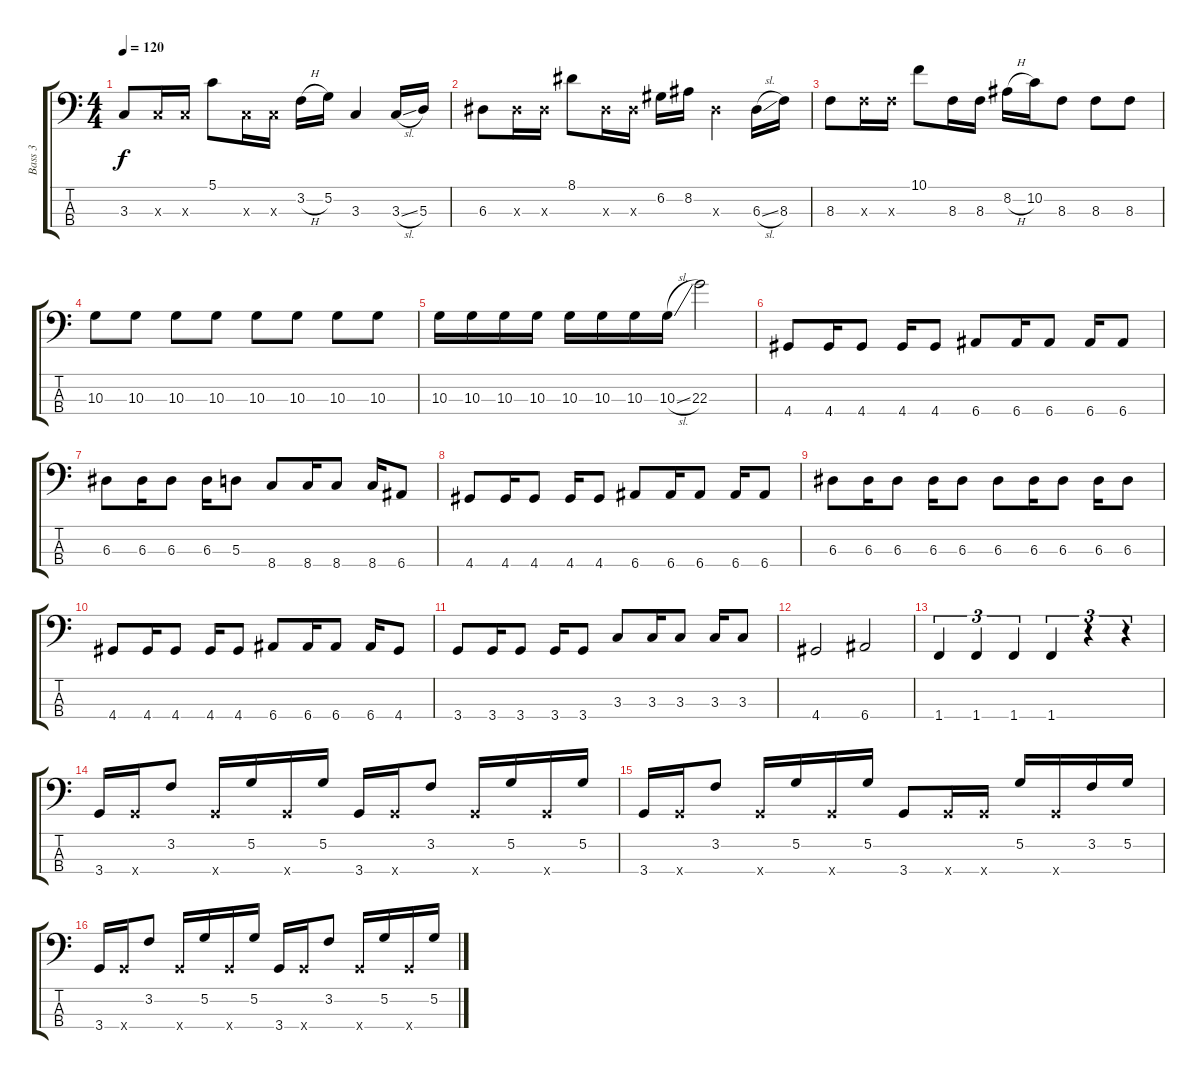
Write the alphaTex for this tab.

\track ("Bass 3" "Bass 3") {instrument slapbass1}
\staff {score tabs}
\tuning (G2 D2 A1 E1) {hide}
\ts (4 4)
\tempo 120
\clef f4
\ks c
3.3.8{dy f} 3.3{x}.16 3.3{x}.16 5.1.8 3.3{x}.16 3.3{x}.16 3.2{h}.16 5.2.16 3.3.4 3.3{sl}.16 5.3.16 |
6.3.8 6.3{x}.16 6.3{x}.16 8.1.8 6.3{x}.16 6.3{x}.16 6.2.16 8.2.16 6.3{x}.4 6.3{sl}.16 8.3.16 |
8.3.8 8.3{x}.16 8.3{x}.16 10.1.8 8.3.16 8.3.16 8.2{h}.16 10.2.16 8.3.8 8.3.8 8.3.8 |
10.3.8{instrument electricbassfinger} 10.3.8 10.3.8 10.3.8 10.3.8 10.3.8 10.3.8 10.3.8 |
10.3.16 10.3.16 10.3.16 10.3.16 10.3.16 10.3.16 10.3.16 10.3{sl}.16 22.3.2 |
4.4.8 4.4.16 4.4.8 4.4.16 4.4.8 6.4.8 6.4.16 6.4.8 6.4.16 6.4.8 |
6.3.8 6.3.16 6.3.8 6.3.16 5.3.8 8.4.8 8.4.16 8.4.8 8.4.16 6.4.8 |
4.4.8 4.4.16 4.4.8 4.4.16 4.4.8 6.4.8 6.4.16 6.4.8 6.4.16 6.4.8 |
6.3.8 6.3.16 6.3.8 6.3.16 6.3.8 6.3.8 6.3.16 6.3.8 6.3.16 6.3.8 |
4.4.8 4.4.16 4.4.8 4.4.16 4.4.8 6.4.8 6.4.16 6.4.8 6.4.16 4.4.8 |
3.4.8 3.4.16 3.4.8 3.4.16 3.4.8 3.3.8 3.3.16 3.3.8 3.3.16 3.3.8 |
4.4.2 6.4.2 |
1.4.4{tu (3 2) instrument slapbass1} 1.4.4{tu (3 2)} 1.4.4{tu (3 2)} 1.4.4{tu (3 2)} r.4{tu (3 2)} r.4{tu (3 2)} |
3.4.16 3.4{x}.16 3.2.8 3.4{x}.16 5.2.16 3.4{x}.16 5.2.16 3.4.16 3.4{x}.16 3.2.8 3.4{x}.16 5.2.16 3.4{x}.16 5.2.16 |
3.4.16 3.4{x}.16 3.2.8 3.4{x}.16 5.2.16 3.4{x}.16 5.2.16 3.4.8 3.4{x}.16 3.4{x}.16 5.2.16 3.4{x}.16 3.2.16 5.2.16 |
3.4.16 3.4{x}.16 3.2.8 3.4{x}.16 5.2.16 3.4{x}.16 5.2.16 3.4.16 3.4{x}.16 3.2.8 3.4{x}.16 5.2.16 3.4{x}.16 5.2.16
